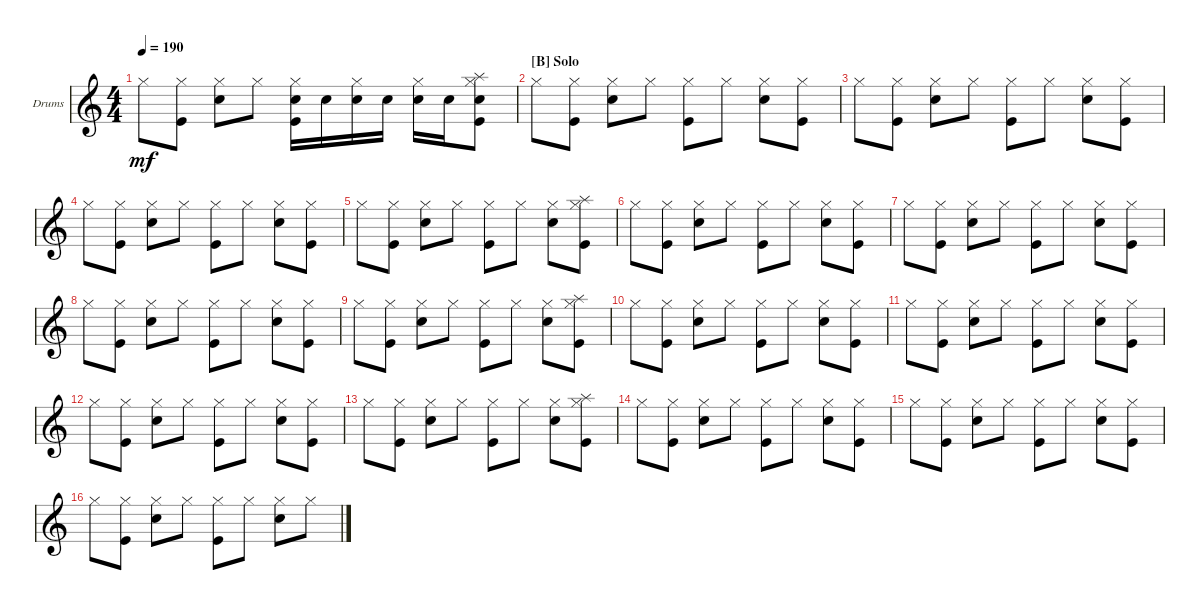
\defaultSystemsLayout 4
\bracketExtendMode groupsimilarinstruments
\firstSystemTrackNameOrientation horizontal
\otherSystemsTrackNameOrientation horizontal
\track ("Prakarsh" "Drums") {instrument percussion}
\staff {score}
\articulation defaults
\ts (4 4)
\tempo 190
\clef g2
\ks c "Hi-Hat (closed)".8{dy mf}
("Hi-Hat (closed)" "Kick (hit)").8 ("Hi-Hat (closed)" "Snare (hit) 2").8 "Hi-Hat (closed)".8 ("Hi-Hat (closed)" "Kick (hit)" "Snare (hit) 2").16 "Snare (hit) 2".16 ("Hi-Hat (closed)" "Snare (hit) 2").16 "Snare (hit) 2".16 ("Hi-Hat (closed)" "Snare (hit) 2").16 "Snare (hit) 2".16 ("Hi-Hat (closed)" "Kick (hit)" "Splash (hit)" "Snare (hit) 2").8 |
\section ("B" "Solo")
"Hi-Hat (closed)".8 ("Hi-Hat (closed)" "Kick (hit)").8 ("Hi-Hat (closed)" "Snare (hit) 2").8 "Hi-Hat (closed)".8 ("Hi-Hat (closed)" "Kick (hit)").8 "Hi-Hat (closed)".8 ("Hi-Hat (closed)" "Snare (hit) 2").8 ("Hi-Hat (closed)" "Kick (hit)").8 |
"Hi-Hat (closed)".8 ("Hi-Hat (closed)" "Kick (hit)").8 ("Hi-Hat (closed)" "Snare (hit) 2").8 "Hi-Hat (closed)".8 ("Hi-Hat (closed)" "Kick (hit)").8 "Hi-Hat (closed)".8 ("Hi-Hat (closed)" "Snare (hit) 2").8 ("Hi-Hat (closed)" "Kick (hit)").8 |
"Hi-Hat (closed)".8 ("Hi-Hat (closed)" "Kick (hit)").8 ("Hi-Hat (closed)" "Snare (hit) 2").8 "Hi-Hat (closed)".8 ("Hi-Hat (closed)" "Kick (hit)").8 "Hi-Hat (closed)".8 ("Hi-Hat (closed)" "Snare (hit) 2").8 ("Hi-Hat (closed)" "Kick (hit)").8 |
"Hi-Hat (closed)".8 ("Hi-Hat (closed)" "Kick (hit)").8 ("Hi-Hat (closed)" "Snare (hit) 2").8 "Hi-Hat (closed)".8 ("Hi-Hat (closed)" "Kick (hit)").8 "Hi-Hat (closed)".8 ("Hi-Hat (closed)" "Snare (hit) 2").8 ("Hi-Hat (closed)" "Kick (hit)" "Splash (hit)").8 |
"Hi-Hat (closed)".8 ("Hi-Hat (closed)" "Kick (hit)").8 ("Hi-Hat (closed)" "Snare (hit) 2").8 "Hi-Hat (closed)".8 ("Hi-Hat (closed)" "Kick (hit)").8 "Hi-Hat (closed)".8 ("Hi-Hat (closed)" "Snare (hit) 2").8 ("Hi-Hat (closed)" "Kick (hit)").8 |
"Hi-Hat (closed)".8 ("Hi-Hat (closed)" "Kick (hit)").8 ("Hi-Hat (closed)" "Snare (hit) 2").8 "Hi-Hat (closed)".8 ("Hi-Hat (closed)" "Kick (hit)").8 "Hi-Hat (closed)".8 ("Hi-Hat (closed)" "Snare (hit) 2").8 ("Hi-Hat (closed)" "Kick (hit)").8 |
"Hi-Hat (closed)".8 ("Hi-Hat (closed)" "Kick (hit)").8 ("Hi-Hat (closed)" "Snare (hit) 2").8 "Hi-Hat (closed)".8 ("Hi-Hat (closed)" "Kick (hit)").8 "Hi-Hat (closed)".8 ("Hi-Hat (closed)" "Snare (hit) 2").8 ("Hi-Hat (closed)" "Kick (hit)").8 |
"Hi-Hat (closed)".8 ("Hi-Hat (closed)" "Kick (hit)").8 ("Hi-Hat (closed)" "Snare (hit) 2").8 "Hi-Hat (closed)".8 ("Hi-Hat (closed)" "Kick (hit)").8 "Hi-Hat (closed)".8 ("Hi-Hat (closed)" "Snare (hit) 2").8 ("Hi-Hat (closed)" "Kick (hit)" "Splash (hit)").8 |
"Hi-Hat (closed)".8 ("Hi-Hat (closed)" "Kick (hit)").8 ("Hi-Hat (closed)" "Snare (hit) 2").8 "Hi-Hat (closed)".8 ("Hi-Hat (closed)" "Kick (hit)").8 "Hi-Hat (closed)".8 ("Hi-Hat (closed)" "Snare (hit) 2").8 ("Hi-Hat (closed)" "Kick (hit)").8 |
"Hi-Hat (closed)".8 ("Hi-Hat (closed)" "Kick (hit)").8 ("Hi-Hat (closed)" "Snare (hit) 2").8 "Hi-Hat (closed)".8 ("Hi-Hat (closed)" "Kick (hit)").8 "Hi-Hat (closed)".8 ("Hi-Hat (closed)" "Snare (hit) 2").8 ("Hi-Hat (closed)" "Kick (hit)").8 |
"Hi-Hat (closed)".8 ("Hi-Hat (closed)" "Kick (hit)").8 ("Hi-Hat (closed)" "Snare (hit) 2").8 "Hi-Hat (closed)".8 ("Hi-Hat (closed)" "Kick (hit)").8 "Hi-Hat (closed)".8 ("Hi-Hat (closed)" "Snare (hit) 2").8 ("Hi-Hat (closed)" "Kick (hit)").8 |
"Hi-Hat (closed)".8 ("Hi-Hat (closed)" "Kick (hit)").8 ("Hi-Hat (closed)" "Snare (hit) 2").8 "Hi-Hat (closed)".8 ("Hi-Hat (closed)" "Kick (hit)").8 "Hi-Hat (closed)".8 ("Hi-Hat (closed)" "Snare (hit) 2").8 ("Hi-Hat (closed)" "Kick (hit)" "Splash (hit)").8 |
"Hi-Hat (closed)".8 ("Hi-Hat (closed)" "Kick (hit)").8 ("Hi-Hat (closed)" "Snare (hit) 2").8 "Hi-Hat (closed)".8 ("Hi-Hat (closed)" "Kick (hit)").8 "Hi-Hat (closed)".8 ("Hi-Hat (closed)" "Snare (hit) 2").8 ("Hi-Hat (closed)" "Kick (hit)").8 |
"Hi-Hat (closed)".8 ("Hi-Hat (closed)" "Kick (hit)").8 ("Hi-Hat (closed)" "Snare (hit) 2").8 "Hi-Hat (closed)".8 ("Hi-Hat (closed)" "Kick (hit)").8 "Hi-Hat (closed)".8 ("Hi-Hat (closed)" "Snare (hit) 2").8 ("Hi-Hat (closed)" "Kick (hit)").8 |
"Hi-Hat (closed)".8 ("Hi-Hat (closed)" "Kick (hit)").8 ("Hi-Hat (closed)" "Snare (hit) 2").8 "Hi-Hat (closed)".8 ("Hi-Hat (closed)" "Kick (hit)").8 "Hi-Hat (closed)".8 ("Hi-Hat (closed)" "Snare (hit) 2").8 "Hi-Hat (closed)".8
